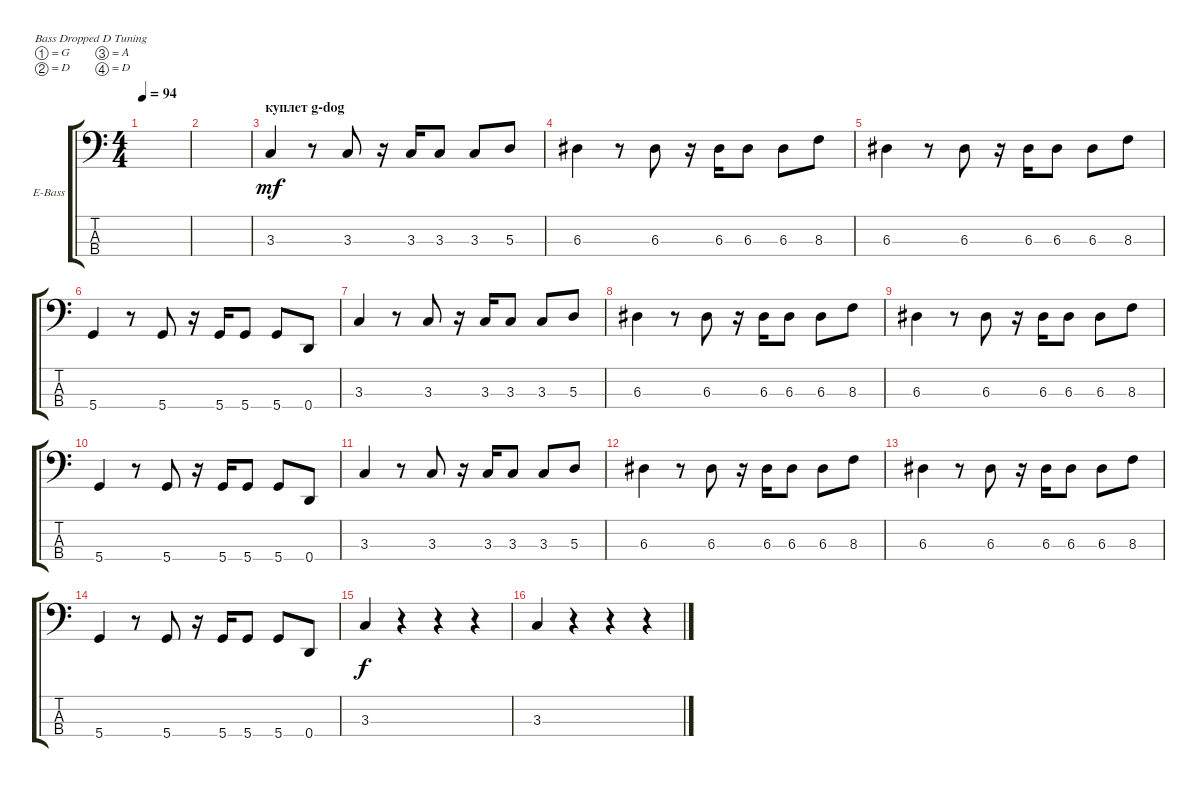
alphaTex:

\defaultSystemsLayout 4
\bracketExtendMode groupsimilarinstruments
\firstSystemTrackNameOrientation horizontal
\otherSystemsTrackNameOrientation horizontal
\track ("Electric Bass" "E-Bass") {instrument electricbassfinger}
\staff {score tabs}
\tuning (G2 D2 A1 D1)
\ts (4 4)
\tempo 94
\clef f4
\ks c
|
|
\section ("" "куплет g-dog")
3.3.4{dy mf} r.8 3.3.8 r.16 3.3.16 3.3.8 3.3.8 5.3.8 |
6.3.4 r.8 6.3.8 r.16 6.3.16 6.3.8 6.3.8 8.3.8 |
6.3.4 r.8 6.3.8 r.16 6.3.16 6.3.8 6.3.8 8.3.8 |
5.4.4 r.8 5.4.8 r.16 5.4.16 5.4.8 5.4.8 0.4.8 |
3.3.4 r.8 3.3.8 r.16 3.3.16 3.3.8 3.3.8 5.3.8 |
6.3.4 r.8 6.3.8 r.16 6.3.16 6.3.8 6.3.8 8.3.8 |
6.3.4 r.8 6.3.8 r.16 6.3.16 6.3.8 6.3.8 8.3.8 |
5.4.4 r.8 5.4.8 r.16 5.4.16 5.4.8 5.4.8 0.4.8 |
3.3.4 r.8 3.3.8 r.16 3.3.16 3.3.8 3.3.8 5.3.8 |
6.3.4 r.8 6.3.8 r.16 6.3.16 6.3.8 6.3.8 8.3.8 |
6.3.4 r.8 6.3.8 r.16 6.3.16 6.3.8 6.3.8 8.3.8 |
5.4.4 r.8 5.4.8 r.16 5.4.16 5.4.8 5.4.8 0.4.8 |
3.3.4{dy f} r.4 r.4 r.4 |
3.3.4 r.4 r.4 r.4
